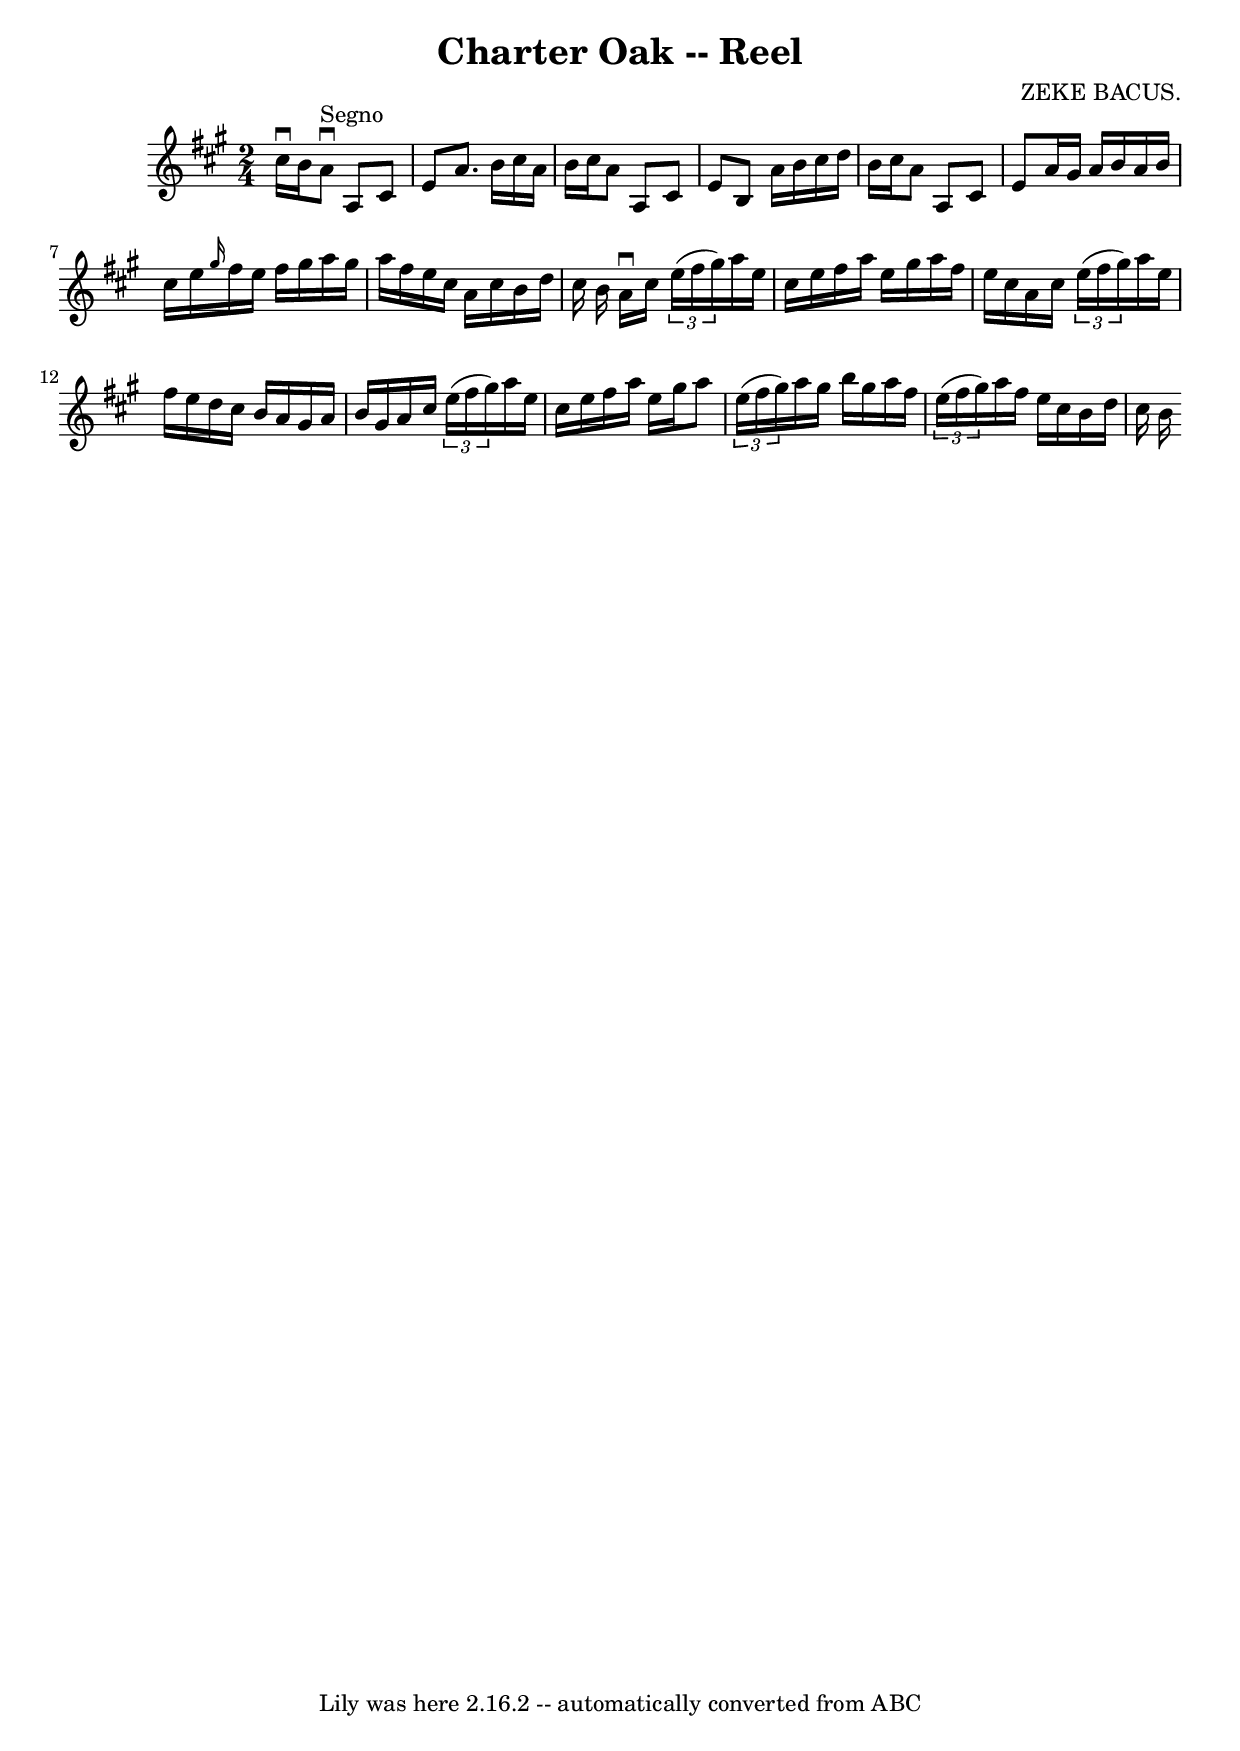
\version "2.16.2"
\include "Mammoth.ily"
\header {
  %% book = "Ryan's Mammoth Collection"
 composer = "ZEKE BACUS."
 crossRefNumber = "1"
 footnotes = "\\\\354"
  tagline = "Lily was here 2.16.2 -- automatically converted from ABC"
  title = "Charter Oak -- Reel"

}
voicedefault =  {


  \time 2/4 
  \key a \major cis''16^\downbow b'16     |
 a'8^"Segno"^\downbow a8 cis'8 e'8    |
 a'8. b'16 cis''16 a'16 b'16 cis''16     |
 a'8 a8 cis'8 e'8    |
 b8 a'16 b'16 cis''16 d''16 b'16 cis''16     |
 a'8 a8 cis'8 e'8     |
 a'16 gis'16 a'16 b'16 a'16 b'16 cis''16 e''16     |
  \grace { gis''16  
	 } fis''16 e''16 fis''16 gis''16 a''16 gis''16 a''16 fis''16     |
  
 e''16 cis''16 a'16 cis''16 b'16 d''16 cis''16 b'16       \bar " |." a'16^\downbow cis''16    \times 2/3 { e''16 (fis''16    
						 gis''16)  						} a''16 e''16 cis''16 e''16     |
 fis''16 a''16 e''16 gis''16 a''16 fis''16 e''16 cis''16     |
  
 a'16 cis''16    \times 2/3 { e''16 (fis''16 gis''16) 
			     } a''16 e''16 fis''16 e''16     |
 d''16 cis''16 b'16 a'16 gis'16 a'16 b'16 gis'16     |
 a'16 cis''16    
  \times 2/3 { e''16 (fis''16 gis''16) 
	     } a''16 e''16 cis''16 e''16     |
 fis''16 a''16 e''16 gis''16 a''8    
  \times 2/3 { e''16 (fis''16 gis''16)  	     }    |
 a''16 gis''16 
 b''16 gis''16 a''16 fis''16    \times 2/3 { e''16 (fis''16    
					 gis''16)  					    }    |
 a''16 fis''16 e''16 cis''16 b'16 d''16 cis''16 b'16        \bar " |."   

}

\score{
  <<

    \context Staff="default"
    {
      \voicedefault 
      
    }

  >>
  \layout {
    
  }
  \midi {
  }

}
